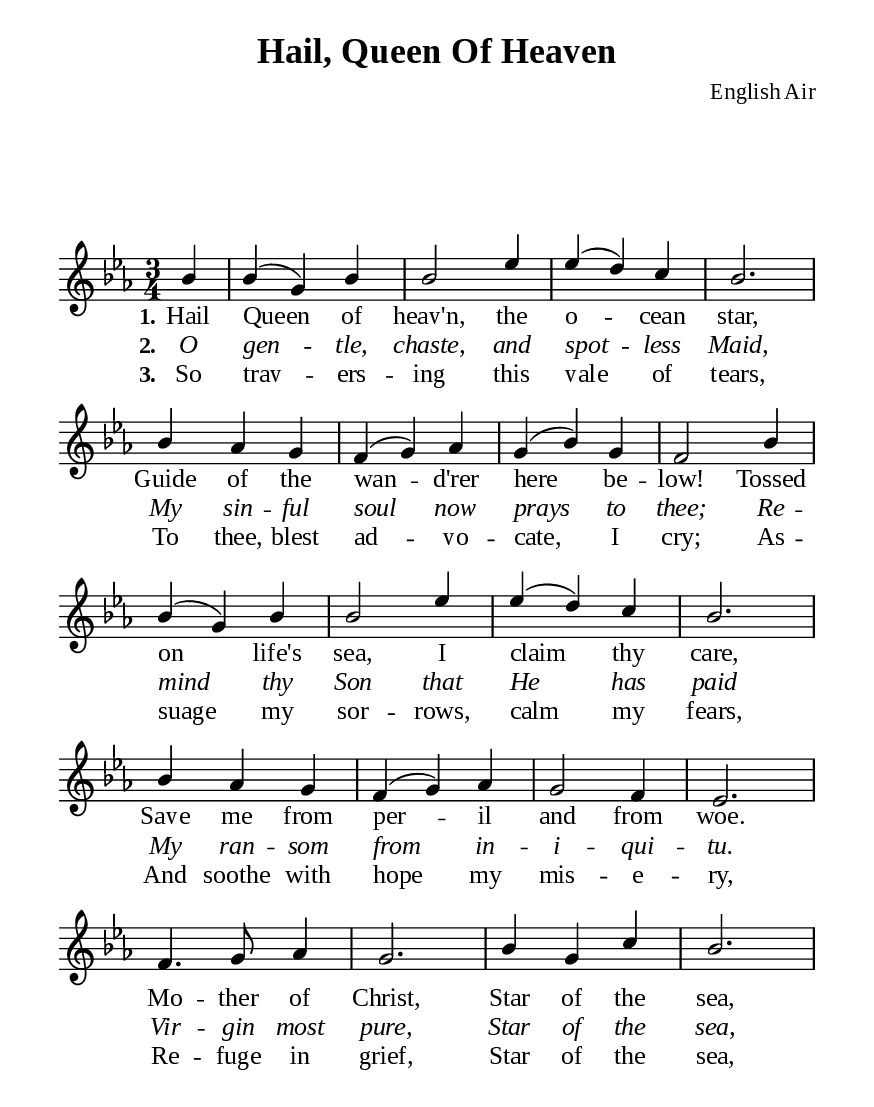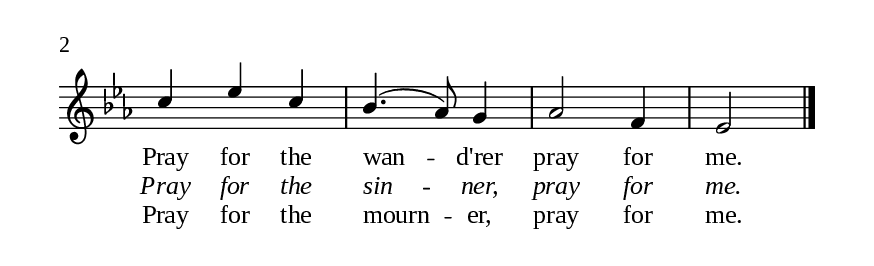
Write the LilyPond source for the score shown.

\version "2.18.2"

\header {
  title = "Hail, Queen Of Heaven"
  composer = "English Air"
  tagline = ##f
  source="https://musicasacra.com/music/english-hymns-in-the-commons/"
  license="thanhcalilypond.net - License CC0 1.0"
}

global= {
  \key ees \major
  \time 3/4
  \override Score.BarNumber.break-visibility = ##(#f #f #f)
  \override Lyrics.LyricSpace.minimum-distance = #3.0
}

\paper {
  #(set-paper-size "a5")
  top-margin = 10\mm
  bottom-margin = 10\mm
  left-margin = 10\mm
  right-margin = 10\mm
  indent = #0
  #(define fonts
	 (make-pango-font-tree "Liberation Serif"
	 		       "Liberation Serif"
			       "Liberation Serif"
			       (/ 20 20)))
  system-system-spacing = #'((basic-distance . 2.5) (padding . 2.5))
}

printItalic = \with {
  \override LyricText.font-shape = #'italic
}

% Verse music
musicVerseSoprano = \relative c'' {
                    \partial 4 bes4 |
  %{	01	%} bes (g) bes |
  %{	02	%} bes2 ees4 |
  %{	03	%} ees (d) c |
  %{	04	%} bes2. |
  %{	05	%} bes4 aes g |
  %{	06	%} f (g) aes |
  %{	07	%} g (bes) g |
  %{	08	%} f2 bes4 |
  %{	09	%} bes (g) bes |
  %{	10	%} bes2 ees4 |
  %{	11	%} ees (d) c |
  %{	12	%} bes2. |
  %{	13	%} bes4 aes g |
  %{	14	%} f (g) aes |
  %{	15	%} g2 f4 |
  %{	16	%} ees2. |
  %{	17	%} f4. g8 aes4 |
  %{	18	%} g2. |
  %{	19	%} bes4 g c |
  %{	20	%} bes2. |
  %{	21	%} c4 ees c |
  %{	22	%} bes4. (aes8) g4 |
  %{	23	%} aes2 f4 |
                    ees2 \bar "|."
}

% Verse lyrics
verseOne = \lyricmode {
  \set stanza = #"1."
  Hail Queen of heav'n, the o -- cean star,
  Guide of the wan -- d'rer here be -- low!
  Tossed on life's sea, I claim thy care,
  Save me from per -- il and from woe.
  Mo -- ther of Christ, Star of the sea,
  Pray for the wan -- d'rer pray for me.
}

verseTwo = \lyricmode {
  \set stanza = #"2."
  O gen -- tle, chaste, and spot -- less Maid,
  My sin -- ful soul now prays to thee;
  Re -- mind thy Son that He has paid
  My ran -- som from in -- i -- qui -- tu.
  Vir -- gin most pure, Star of the sea,
  Pray for the sin -- ner, pray for me.
}

verseThree = \lyricmode {
  \set stanza = #"3."
  So trav -- ers -- ing this vale of tears,
  To thee, blest ad -- vo -- cate, I cry;
  As -- suage my sor -- rows, calm my fears,
  And soothe with hope my mis -- e -- ry,
  Re -- fuge in grief, Star of the sea,
  Pray for the mourn -- er, pray for me.
}

% Layout
\score {
    \new ChoirStaff <<
      \new Staff <<
        \clef "treble"
        \new Voice = "sopranos" { \global \stemUp \slurUp \musicVerseSoprano }
      >>
      \new Lyrics \lyricsto sopranos \verseOne
      \new Lyrics \printItalic \lyricsto sopranos \verseTwo
      \new Lyrics \lyricsto sopranos \verseThree
    >>
}
